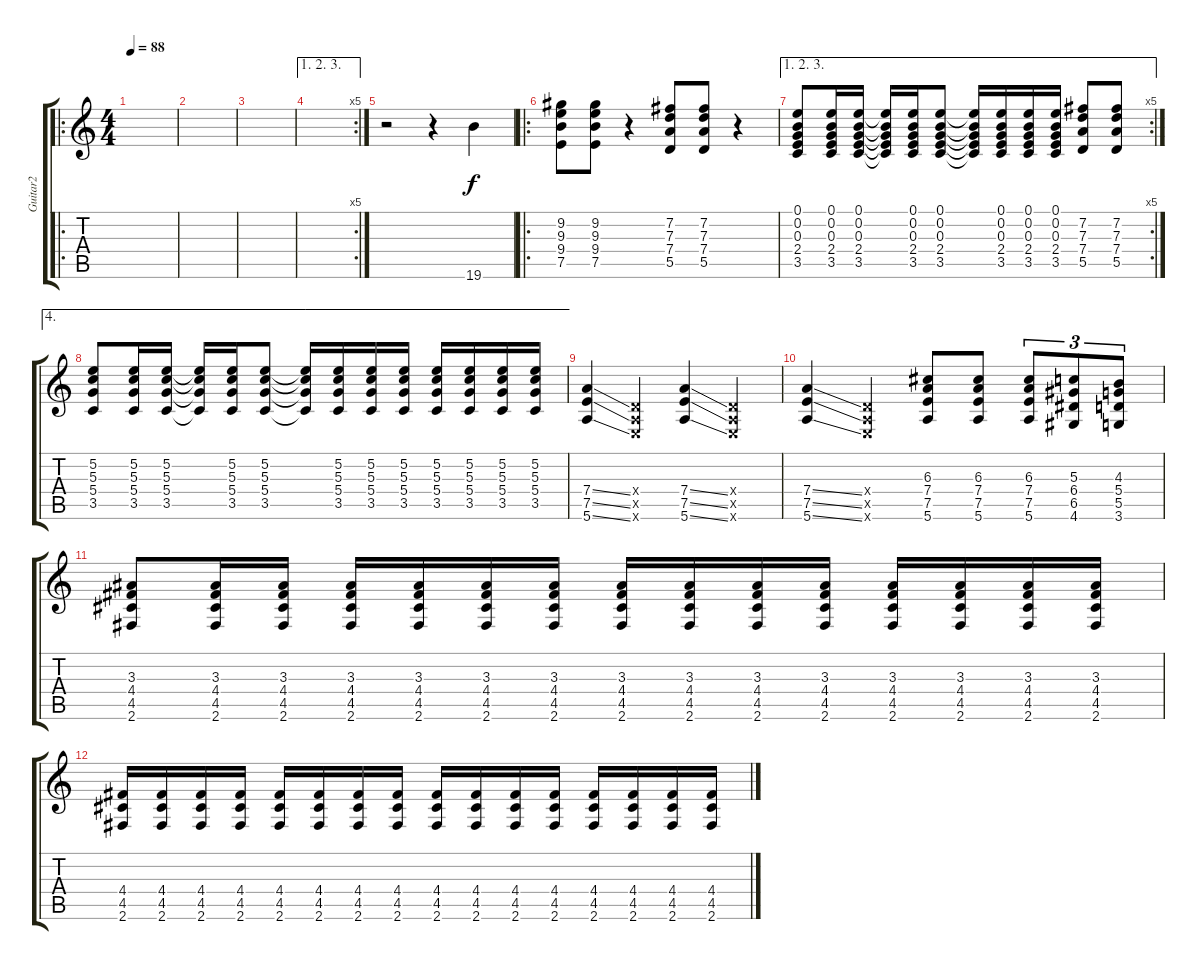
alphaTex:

\track ("Guitar2" "Guitar2") {instrument distortionguitar}
\staff {score tabs}
\tuning (E4 B3 G3 D3 A2 E2) {hide}
\ro
\ts (4 4)
\tempo 88
\clef g2
\ks c
|
|
|
\ae (1 2 3)
\rc 5
|
r.2 r.4 19.6.4 |
\ro
(9.2 9.3 9.4 7.5).8 (9.2 9.3 9.4 7.5).8 r.4 (7.2 7.3 7.4 5.5).8 (7.2 7.3 7.4 5.5).8 r.4 |
\ae (1 2 3)
\rc 5
(0.1 0.2 0.3 2.4 3.5).8 (0.1 0.2 0.3 2.4 3.5).16 (0.1 0.2 0.3 2.4 3.5).16 (0.1{t} 0.2{t} 0.3{t} 2.4{t} 3.5{t}).16 (0.1 0.2 0.3 2.4 3.5).16 (0.1 0.2 0.3 2.4 3.5).8 (0.1{t} 0.2{t} 0.3{t} 2.4{t} 3.5{t}).16 (0.1 0.2 0.3 2.4 3.5).16 (0.1 0.2 0.3 2.4 3.5).16 (0.1 0.2 0.3 2.4 3.5).16 (7.2 7.3 7.4 5.5).8 (7.2 7.3 7.4 5.5).8 |
\ae 4
(5.2 5.3 5.4 3.5).8 (5.2 5.3 5.4 3.5).16 (5.2 5.3 5.4 3.5).16 (5.2{t} 5.3{t} 5.4{t} 3.5{t}).16 (5.2 5.3 5.4 3.5).16 (5.2 5.3 5.4 3.5).8 (5.2{t} 5.3{t} 5.4{t} 3.5{t}).16 (5.2 5.3 5.4 3.5).16 (5.2 5.3 5.4 3.5).16 (5.2 5.3 5.4 3.5).16 (5.2 5.3 5.4 3.5).16 (5.2 5.3 5.4 3.5).16 (5.2 5.3 5.4 3.5).16 (5.2 5.3 5.4 3.5).16 |
(7.4{ss} 7.5{ss} 5.6{ss}).4 (0.4{x} 0.5{x} 0.6{x}).4 (7.4{ss} 7.5{ss} 5.6{ss}).4 (0.4{x} 0.5{x} 0.6{x}).4 |
(7.4{ss} 7.5{ss} 5.6{ss}).4 (0.4{x} 0.5{x} 0.6{x}).4 (6.3 7.4 7.5 5.6).8 (6.3 7.4 7.5 5.6).8 (6.3 7.4 7.5 5.6).8{tu (3 2)} (5.3 6.4 6.5 4.6).8{tu (3 2)} (4.3 5.4 5.5 3.6).8{tu (3 2)} |
(3.3 4.4 4.5 2.6).8 (3.3 4.4 4.5 2.6).16 (3.3 4.4 4.5 2.6).16 (3.3 4.4 4.5 2.6).16 (3.3 4.4 4.5 2.6).16 (3.3 4.4 4.5 2.6).16 (3.3 4.4 4.5 2.6).16 (3.3 4.4 4.5 2.6).16 (3.3 4.4 4.5 2.6).16 (3.3 4.4 4.5 2.6).16 (3.3 4.4 4.5 2.6).16 (3.3 4.4 4.5 2.6).16 (3.3 4.4 4.5 2.6).16 (3.3 4.4 4.5 2.6).16 (3.3 4.4 4.5 2.6).16 |
(4.4 4.5 2.6).16 (4.4 4.5 2.6).16 (4.4 4.5 2.6).16 (4.4 4.5 2.6).16 (4.4 4.5 2.6).16 (4.4 4.5 2.6).16 (4.4 4.5 2.6).16 (4.4 4.5 2.6).16 (4.4 4.5 2.6).16 (4.4 4.5 2.6).16 (4.4 4.5 2.6).16 (4.4 4.5 2.6).16 (4.4 4.5 2.6).16 (4.4 4.5 2.6).16 (4.4 4.5 2.6).16 (4.4 4.5 2.6).16
